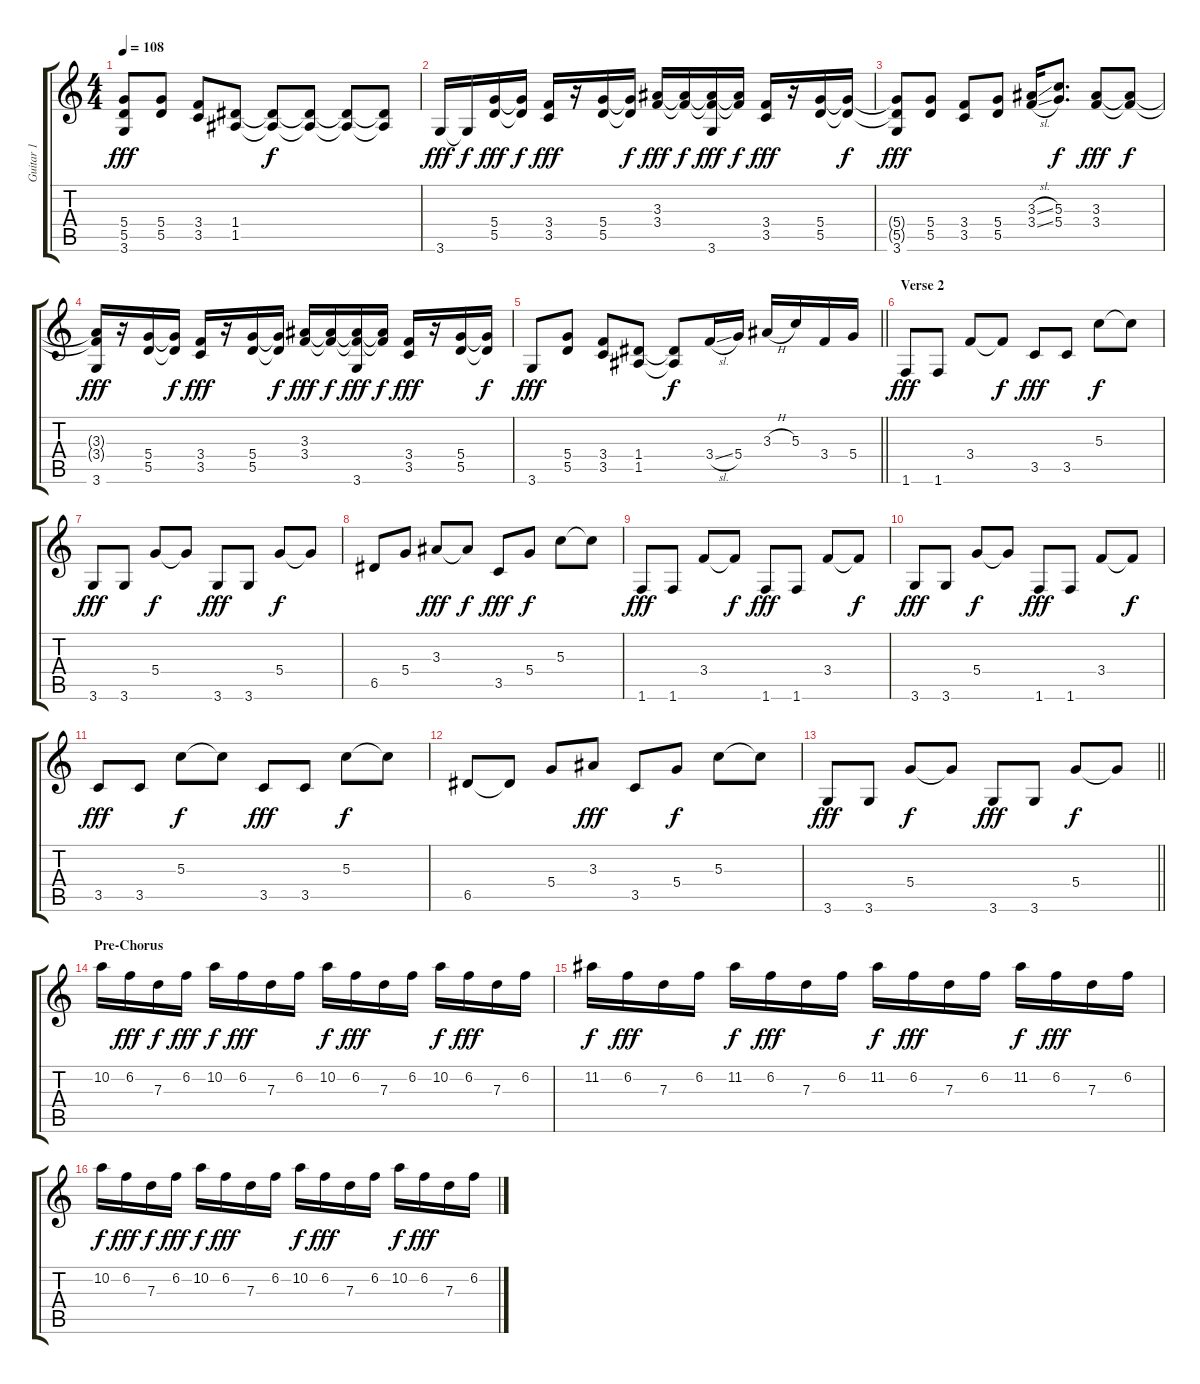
\track ("Guitar 1" "Guitar 1") {instrument distortionguitar}
\staff {score tabs}
\tuning (E4 B3 G3 D3 A2 E2) {hide}
\ts (4 4)
\tempo 108
\clef g2
\ks c
(5.4{t} 5.5{t} 3.6).8{dy fff} (5.4 5.5).8 (3.4 3.5).8 (1.4 1.5).8 (1.4{t} 1.5{t}).8{dy f} (1.4{t} 1.5{t}).8 (1.4{t} 1.5{t}).8 (1.4{t} 1.5{t}).8 |
3.6.16{dy fff} 3.6{t}.16{dy f} (5.4 5.5).16{dy fff} (5.4{t} 5.5{t}).16{dy f} (3.4 3.5).16{dy fff} r.16 (5.4 5.5).16 (5.4{t} 5.5{t}).16{dy f} (3.3 3.4).16{dy fff} (3.3{t} 3.4{t}).16{dy f} (3.3{t} 3.4{t} 3.6).16{dy fff} (3.3{t} 3.4{t}).16{dy f} (3.4 3.5).16{dy fff} r.16 (5.4 5.5).16 (5.4{t} 5.5{t}).16{dy f} |
(5.4{t} 5.5{t} 3.6).8{dy fff} (5.4 5.5).8 (3.4 3.5).8 (5.4 5.5).8 (3.3{sl} 3.4{sl}).16 (5.3 5.4).8{d dy f} (3.3 3.4).8{dy fff} (3.3{t} 3.4{t}).8{dy f} |
(3.3{t} 3.4{t} 3.6).16{dy fff} r.16 (5.4 5.5).16 (5.4{t} 5.5{t}).16{dy f} (3.4 3.5).16{dy fff} r.16 (5.4 5.5).16 (5.4{t} 5.5{t}).16{dy f} (3.3 3.4).16{dy fff} (3.3{t} 3.4{t}).16{dy f} (3.3{t} 3.4{t} 3.6).16{dy fff} (3.3{t} 3.4{t}).16{dy f} (3.4 3.5).16{dy fff} r.16 (5.4 5.5).16 (5.4{t} 5.5{t}).16{dy f} |
\barLineRight lightlight
3.6.8{dy fff} (5.4 5.5).8 (3.4 3.5).8 (1.4 1.5).8 (1.4{t} 1.5{t}).8{dy f} 3.4{sl}.16 5.4.16 3.3{h}.16 5.3.16 3.4.16 5.4.16 |
\section ("" "Verse 2")
1.6.8{dy fff} 1.6.8 3.4.8 3.4{t}.8{dy f} 3.5.8{dy fff} 3.5.8 5.3.8{dy f} 5.3{t}.8 |
3.6.8{dy fff} 3.6.8 5.4.8{dy f} 5.4{t}.8 3.6.8{dy fff} 3.6.8 5.4.8{dy f} 5.4{t}.8 |
6.5.8 5.4.8 3.3.8{dy fff} 3.3{t}.8{dy f} 3.5.8{dy fff} 5.4.8{dy f} 5.3.8 5.3{t}.8 |
1.6.8{dy fff} 1.6.8 3.4.8 3.4{t}.8{dy f} 1.6.8{dy fff} 1.6.8 3.4.8 3.4{t}.8{dy f} |
3.6.8{dy fff} 3.6.8 5.4.8{dy f} 5.4{t}.8 1.6.8{dy fff} 1.6.8 3.4.8 3.4{t}.8{dy f} |
3.5.8{dy fff} 3.5.8 5.3.8{dy f} 5.3{t}.8 3.5.8{dy fff} 3.5.8 5.3.8{dy f} 5.3{t}.8 |
6.5.8 6.5{t}.8 5.4.8 3.3.8{dy fff} 3.5.8 5.4.8{dy f} 5.3.8 5.3{t}.8 |
\barLineRight lightlight
3.6.8{dy fff} 3.6.8 5.4.8{dy f} 5.4{t}.8 3.6.8{dy fff} 3.6.8 5.4.8{dy f} 5.4{t}.8 |
\section ("" "Pre-Chorus")
10.2.16 6.2.16{dy fff} 7.3.16{dy f} 6.2.16{dy fff} 10.2.16{dy f} 6.2.16{dy fff} 7.3.16 6.2.16 10.2.16{dy f} 6.2.16{dy fff} 7.3.16 6.2.16 10.2.16{dy f} 6.2.16{dy fff} 7.3.16 6.2.16 |
11.2.16{dy f} 6.2.16{dy fff} 7.3.16 6.2.16 11.2.16{dy f} 6.2.16{dy fff} 7.3.16 6.2.16 11.2.16{dy f} 6.2.16{dy fff} 7.3.16 6.2.16 11.2.16{dy f} 6.2.16{dy fff} 7.3.16 6.2.16 |
10.2.16{dy f} 6.2.16{dy fff} 7.3.16{dy f} 6.2.16{dy fff} 10.2.16{dy f} 6.2.16{dy fff} 7.3.16 6.2.16 10.2.16{dy f} 6.2.16{dy fff} 7.3.16 6.2.16 10.2.16{dy f} 6.2.16{dy fff} 7.3.16 6.2.16
